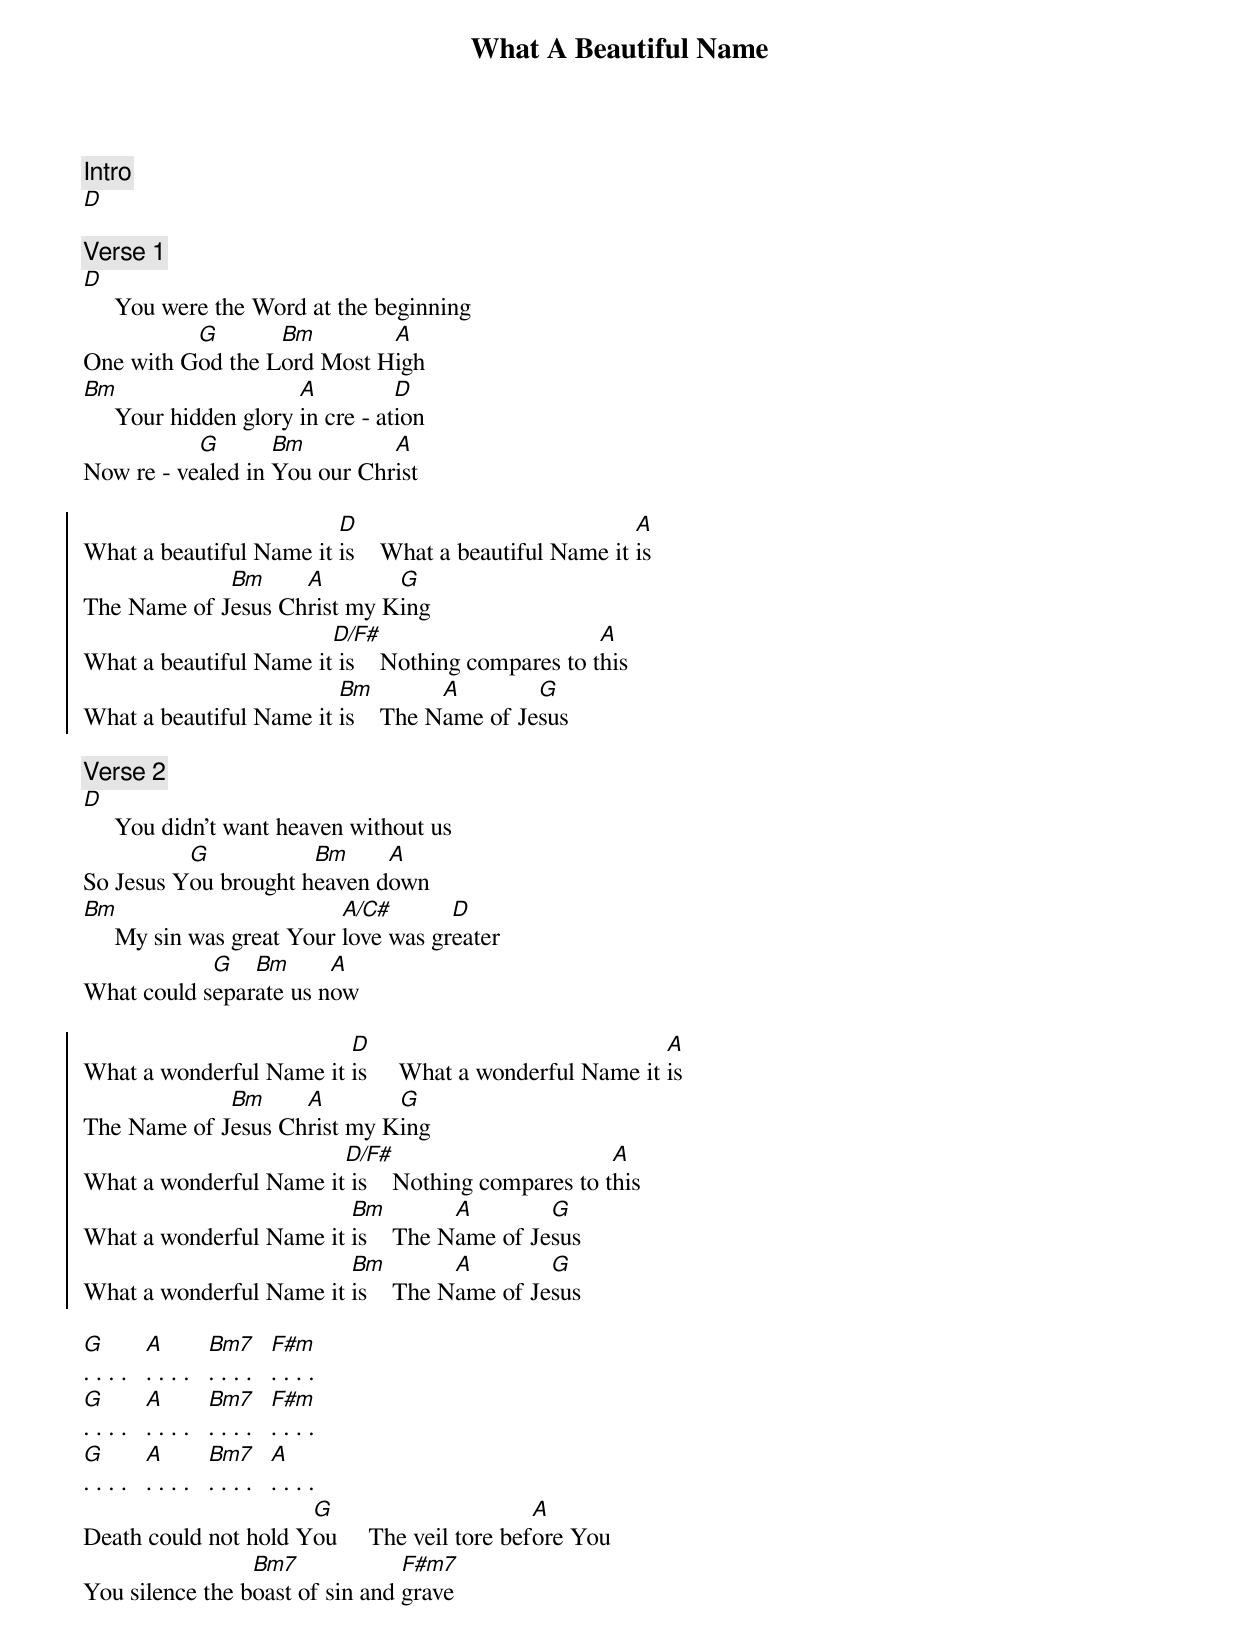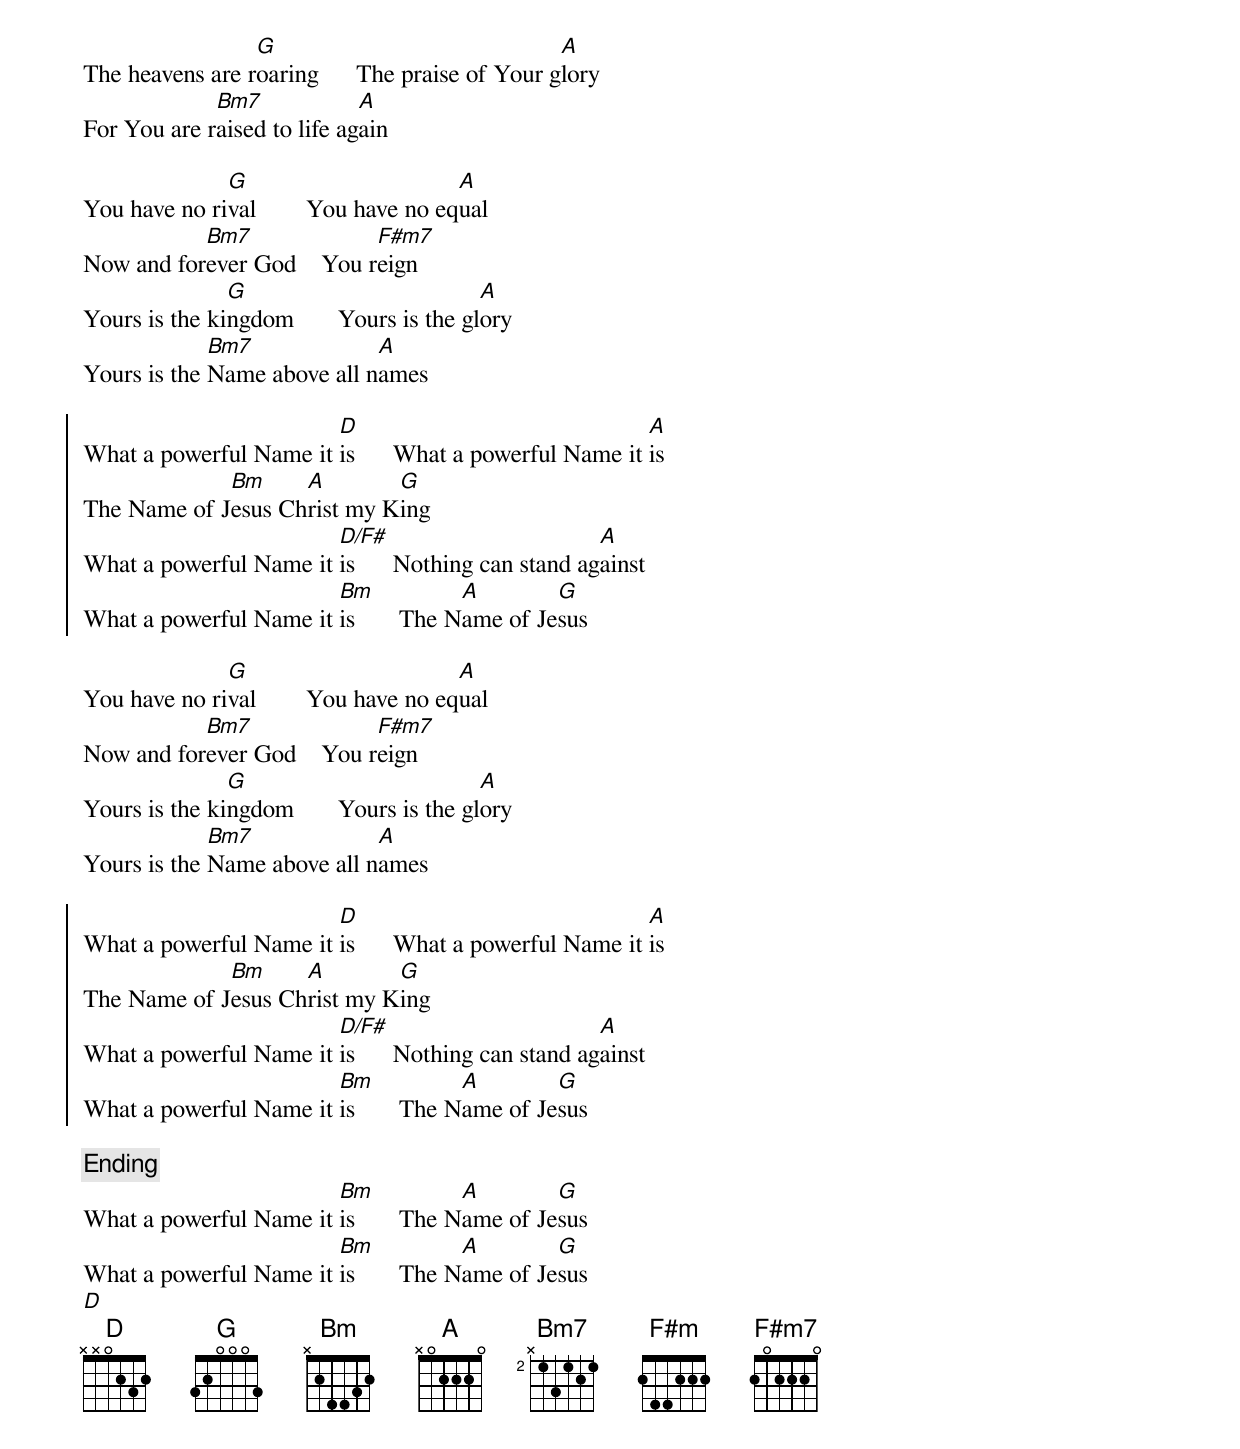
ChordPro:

{title: What A Beautiful Name}
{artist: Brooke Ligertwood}
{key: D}
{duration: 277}
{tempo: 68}
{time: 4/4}
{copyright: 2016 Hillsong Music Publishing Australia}

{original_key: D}
{c: Intro}
[D]

{c: Verse 1}
[D]     You were the Word at the beginning
One with G[G]od the L[Bm]ord Most H[A]igh
[Bm]     Your hidden glory [A]in cre - at[D]ion
Now re - ve[G]aled in [Bm]You our Chr[A]ist

{soc}
What a beautiful Name it [D]is    What a beautiful Name it [A]is
The Name of J[Bm]esus Ch[A]rist my K[G]ing
What a beautiful Name it[D/F#] is    Nothing compares to t[A]his
What a beautiful Name it [Bm]is    The N[A]ame of Je[G]sus
{eoc}

{c: Verse 2}
[D]     You didn't want heaven without us
So Jesus Y[G]ou brought h[Bm]eaven d[A]own
[Bm]     My sin was great Your [A/C#]love was gr[D]eater
What could s[G]epar[Bm]ate us n[A]ow

{soc}
What a wonderful Name it [D]is     What a wonderful Name it [A]is
The Name of J[Bm]esus Ch[A]rist my K[G]ing
What a wonderful Name it[D/F#] is    Nothing compares to t[A]his
What a wonderful Name it [Bm]is    The N[A]ame of Je[G]sus
What a wonderful Name it [Bm]is    The N[A]ame of Je[G]sus
{eoc}

[G]. . . .   [A]. . . .   [Bm7]. . . .   [F#m]. . . .
[G]. . . .   [A]. . . .   [Bm7]. . . .   [F#m]. . . .
[G]. . . .   [A]. . . .   [Bm7]. . . .   [A]. . . .
{sob}
Death could not hold Y[G]ou     The veil tore bef[A]ore You
You silence the b[Bm7]oast of sin and [F#m7]grave
The heavens are r[G]oaring      The praise of Your g[A]lory
For You are r[Bm7]aised to life ag[A]ain

You have no ri[G]val        You have no eq[A]ual
Now and for[Bm7]ever God    You r[F#m7]eign
Yours is the ki[G]ngdom       Yours is the gl[A]ory
Yours is the [Bm7]Name above all n[A]ames
{eob}

{soc}
What a powerful Name it [D]is      What a powerful Name it [A]is
The Name of J[Bm]esus Ch[A]rist my K[G]ing
What a powerful Name it [D/F#]is      Nothing can stand ag[A]ainst
What a powerful Name it [Bm]is       The N[A]ame of Je[G]sus
{eoc}

{sob}
You have no ri[G]val        You have no eq[A]ual
Now and for[Bm7]ever God    You r[F#m7]eign
Yours is the ki[G]ngdom       Yours is the gl[A]ory
Yours is the [Bm7]Name above all n[A]ames
{eob}

{soc}
What a powerful Name it [D]is      What a powerful Name it [A]is
The Name of J[Bm]esus Ch[A]rist my K[G]ing
What a powerful Name it [D/F#]is      Nothing can stand ag[A]ainst
What a powerful Name it [Bm]is       The N[A]ame of Je[G]sus
{eoc}

{c: Ending}
What a powerful Name it [Bm]is       The N[A]ame of Je[G]sus
What a powerful Name it [Bm]is       The N[A]ame of Je[G]sus
[D]
